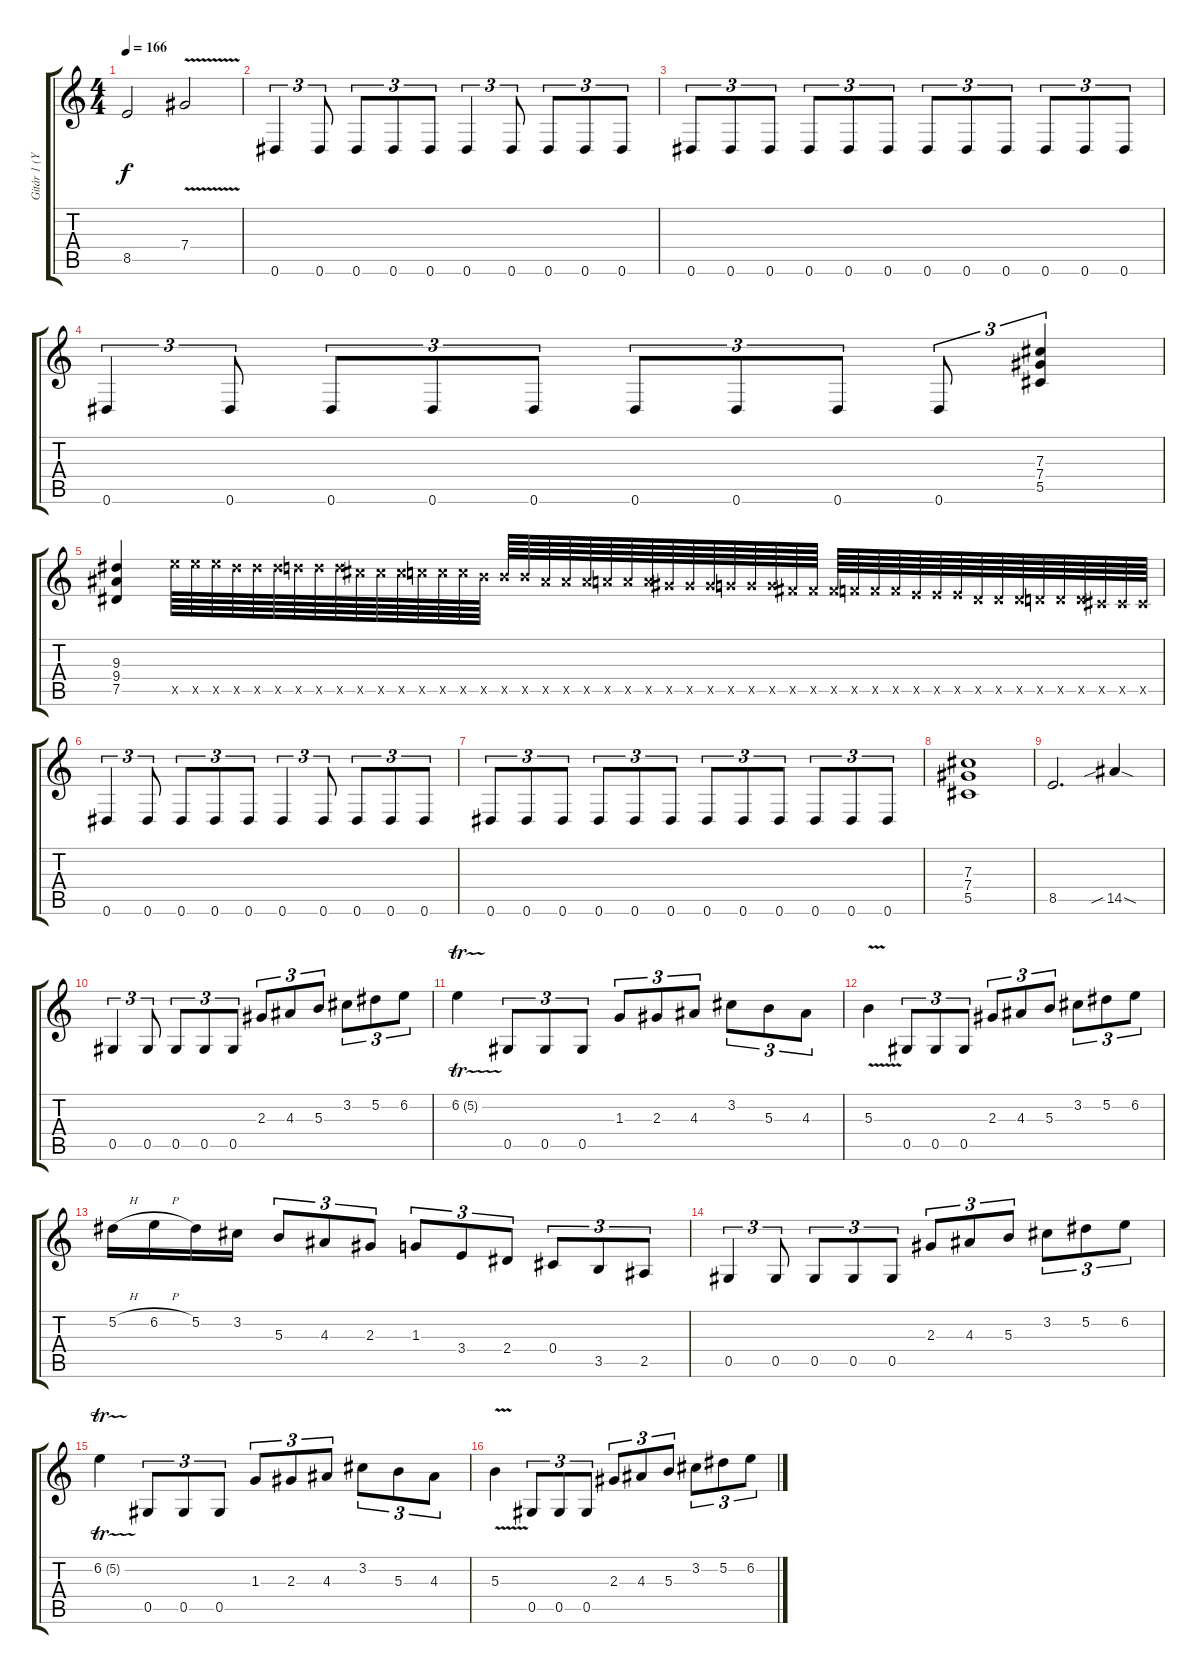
\track ("Gitár 1 (Yngwie Malmsteen)" "Gitár 1 (Y") {instrument distortionguitar}
\staff {score tabs}
\tuning (Eb4 Bb3 Gb3 Db3 Ab2 Eb2) {hide}
\ts (4 4)
\tempo 166
\clef g2
\ks c
8.5.2{dy f} 7.4{v}.2 |
0.6.4{tu (3 2)} 0.6.8{tu (3 2)} 0.6.8{tu (3 2)} 0.6.8{tu (3 2)} 0.6.8{tu (3 2)} 0.6.4{tu (3 2)} 0.6.8{tu (3 2)} 0.6.8{tu (3 2)} 0.6.8{tu (3 2)} 0.6.8{tu (3 2)} |
0.6.8{tu (3 2)} 0.6.8{tu (3 2)} 0.6.8{tu (3 2)} 0.6.8{tu (3 2)} 0.6.8{tu (3 2)} 0.6.8{tu (3 2)} 0.6.8{tu (3 2)} 0.6.8{tu (3 2)} 0.6.8{tu (3 2)} 0.6.8{tu (3 2)} 0.6.8{tu (3 2)} 0.6.8{tu (3 2)} |
0.6.4{tu (3 2)} 0.6.8{tu (3 2)} 0.6.8{tu (3 2)} 0.6.8{tu (3 2)} 0.6.8{tu (3 2)} 0.6.8{tu (3 2)} 0.6.8{tu (3 2)} 0.6.8{tu (3 2)} 0.6.8{tu (3 2)} (7.3 7.4 5.5).4{tu (3 2)} |
(9.3 9.4 7.5).4 20.5{x}.64 20.5{x}.64 20.5{x}.64 19.5{x}.64 19.5{x}.64 19.5{x}.64 18.5{x}.64 18.5{x}.64 18.5{x}.64 17.5{x}.64 17.5{x}.64 17.5{x}.64 16.5{x}.64 16.5{x}.64 16.5{x}.64 15.5{x}.64 15.5{x}.64 15.5{x}.64 14.5{x}.64 14.5{x}.64 14.5{x}.64 13.5{x}.64 13.5{x}.64 13.5{x}.64 12.5{x}.64 12.5{x}.64 12.5{x}.64 11.5{x}.64 11.5{x}.64 11.5{x}.64 10.5{x}.64 10.5{x}.64 10.5{x}.64 9.5{x}.64 9.5{x}.64 9.5{x}.64 8.5{x}.64 8.5{x}.64 8.5{x}.64 7.5{x}.64 7.5{x}.64 7.5{x}.64 6.5{x}.64 6.5{x}.64 6.5{x}.64 5.5{x}.64 5.5{x}.64 5.5{x}.64 |
0.6.4{tu (3 2)} 0.6.8{tu (3 2)} 0.6.8{tu (3 2)} 0.6.8{tu (3 2)} 0.6.8{tu (3 2)} 0.6.4{tu (3 2)} 0.6.8{tu (3 2)} 0.6.8{tu (3 2)} 0.6.8{tu (3 2)} 0.6.8{tu (3 2)} |
0.6.8{tu (3 2)} 0.6.8{tu (3 2)} 0.6.8{tu (3 2)} 0.6.8{tu (3 2)} 0.6.8{tu (3 2)} 0.6.8{tu (3 2)} 0.6.8{tu (3 2)} 0.6.8{tu (3 2)} 0.6.8{tu (3 2)} 0.6.8{tu (3 2)} 0.6.8{tu (3 2)} 0.6.8{tu (3 2)} |
(7.3 7.4 5.5).1 |
8.5.2{d} 14.5{sib sod}.4 |
0.5.4{tu (3 2)} 0.5.8{tu (3 2)} 0.5.8{tu (3 2)} 0.5.8{tu (3 2)} 0.5.8{tu (3 2)} 2.3.8{tu (3 2)} 4.3.8{tu (3 2)} 5.3.8{tu (3 2)} 3.2.8{tu (3 2)} 5.2.8{tu (3 2)} 6.2.8{tu (3 2)} |
6.2{tr (5 16)}.4 0.5.8{tu (3 2)} 0.5.8{tu (3 2)} 0.5.8{tu (3 2)} 1.3.8{tu (3 2)} 2.3.8{tu (3 2)} 4.3.8{tu (3 2)} 3.2.8{tu (3 2)} 5.3.8{tu (3 2)} 4.3.8{tu (3 2)} |
5.3{v}.4 0.5.8{tu (3 2)} 0.5.8{tu (3 2)} 0.5.8{tu (3 2)} 2.3.8{tu (3 2)} 4.3.8{tu (3 2)} 5.3.8{tu (3 2)} 3.2.8{tu (3 2)} 5.2.8{tu (3 2)} 6.2.8{tu (3 2)} |
5.2{h}.16 6.2{h}.16 5.2.16 3.2.16 5.3.8{tu (3 2)} 4.3.8{tu (3 2)} 2.3.8{tu (3 2)} 1.3.8{tu (3 2)} 3.4.8{tu (3 2)} 2.4.8{tu (3 2)} 0.4.8{tu (3 2)} 3.5.8{tu (3 2)} 2.5.8{tu (3 2)} |
0.5.4{tu (3 2)} 0.5.8{tu (3 2)} 0.5.8{tu (3 2)} 0.5.8{tu (3 2)} 0.5.8{tu (3 2)} 2.3.8{tu (3 2)} 4.3.8{tu (3 2)} 5.3.8{tu (3 2)} 3.2.8{tu (3 2)} 5.2.8{tu (3 2)} 6.2.8{tu (3 2)} |
6.2{tr (5 16)}.4 0.5.8{tu (3 2)} 0.5.8{tu (3 2)} 0.5.8{tu (3 2)} 1.3.8{tu (3 2)} 2.3.8{tu (3 2)} 4.3.8{tu (3 2)} 3.2.8{tu (3 2)} 5.3.8{tu (3 2)} 4.3.8{tu (3 2)} |
5.3{v}.4 0.5.8{tu (3 2)} 0.5.8{tu (3 2)} 0.5.8{tu (3 2)} 2.3.8{tu (3 2)} 4.3.8{tu (3 2)} 5.3.8{tu (3 2)} 3.2.8{tu (3 2)} 5.2.8{tu (3 2)} 6.2.8{tu (3 2)}
